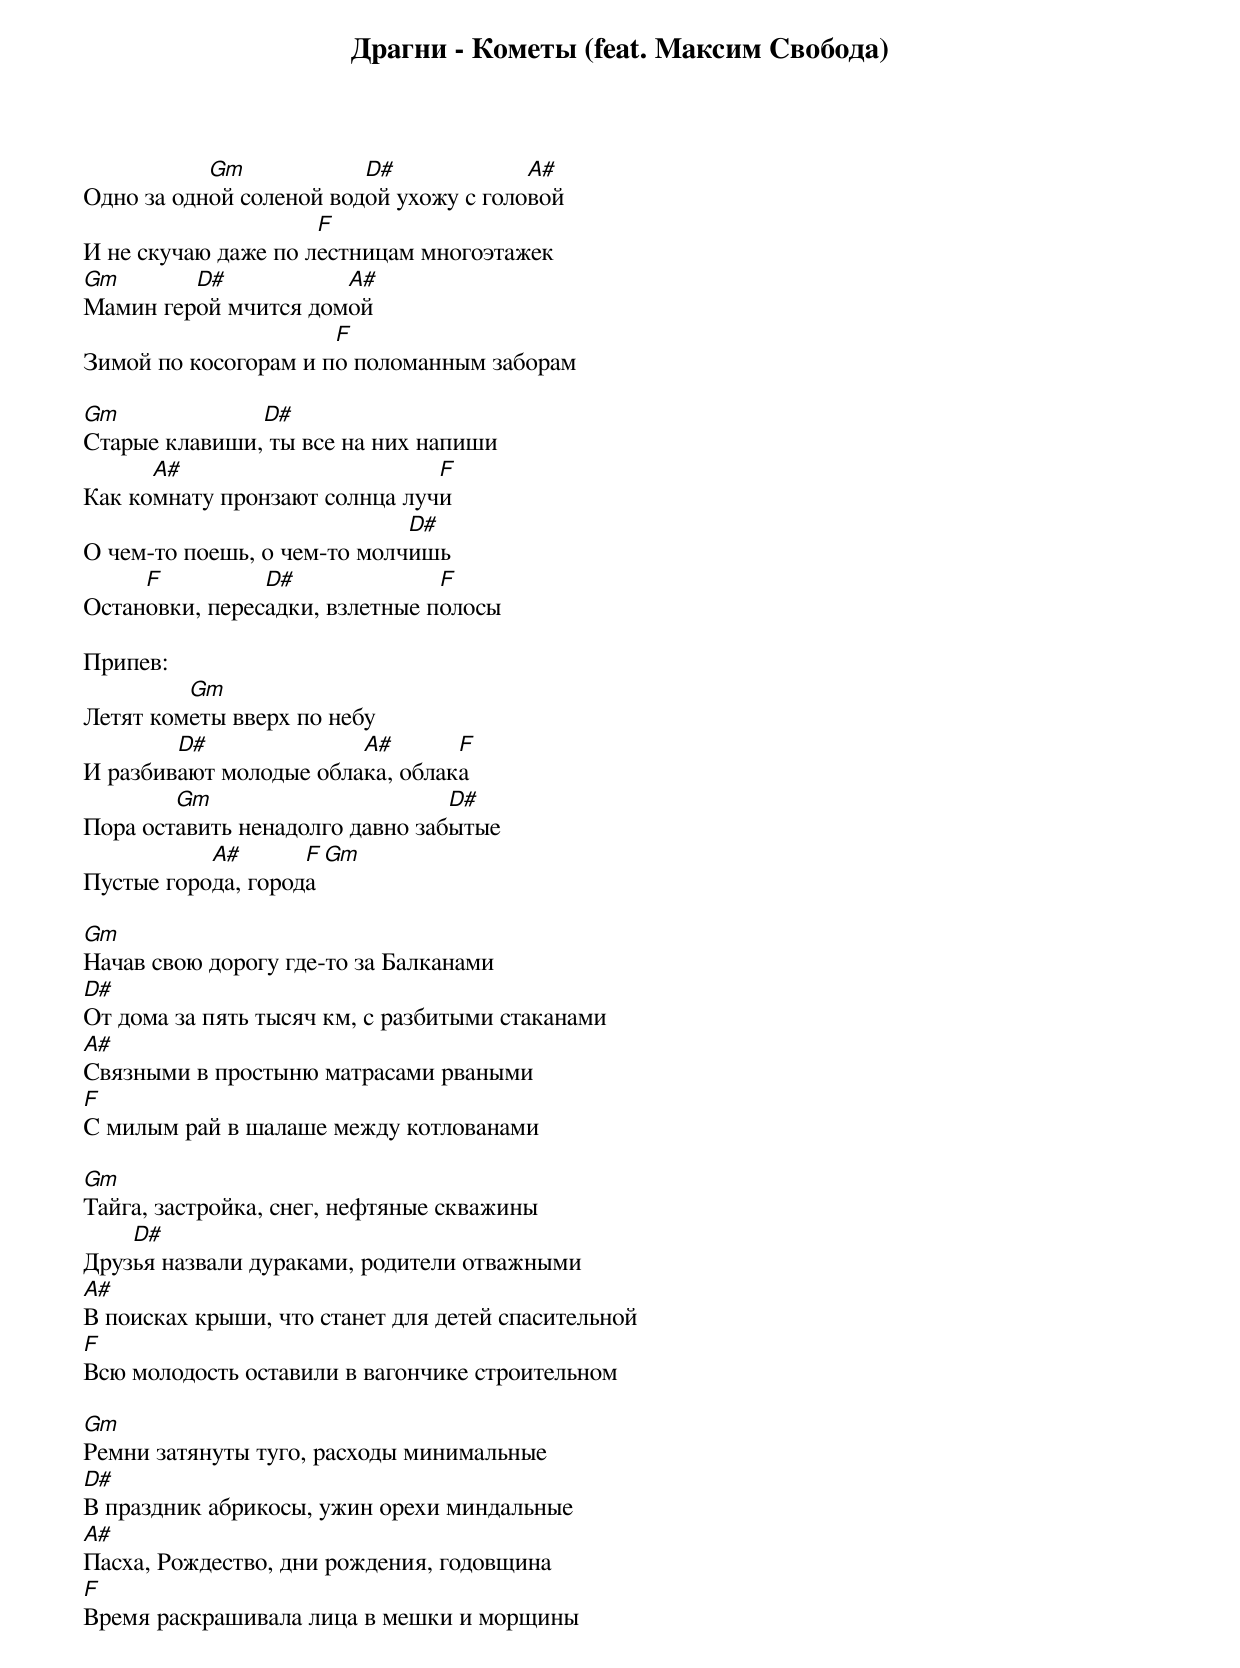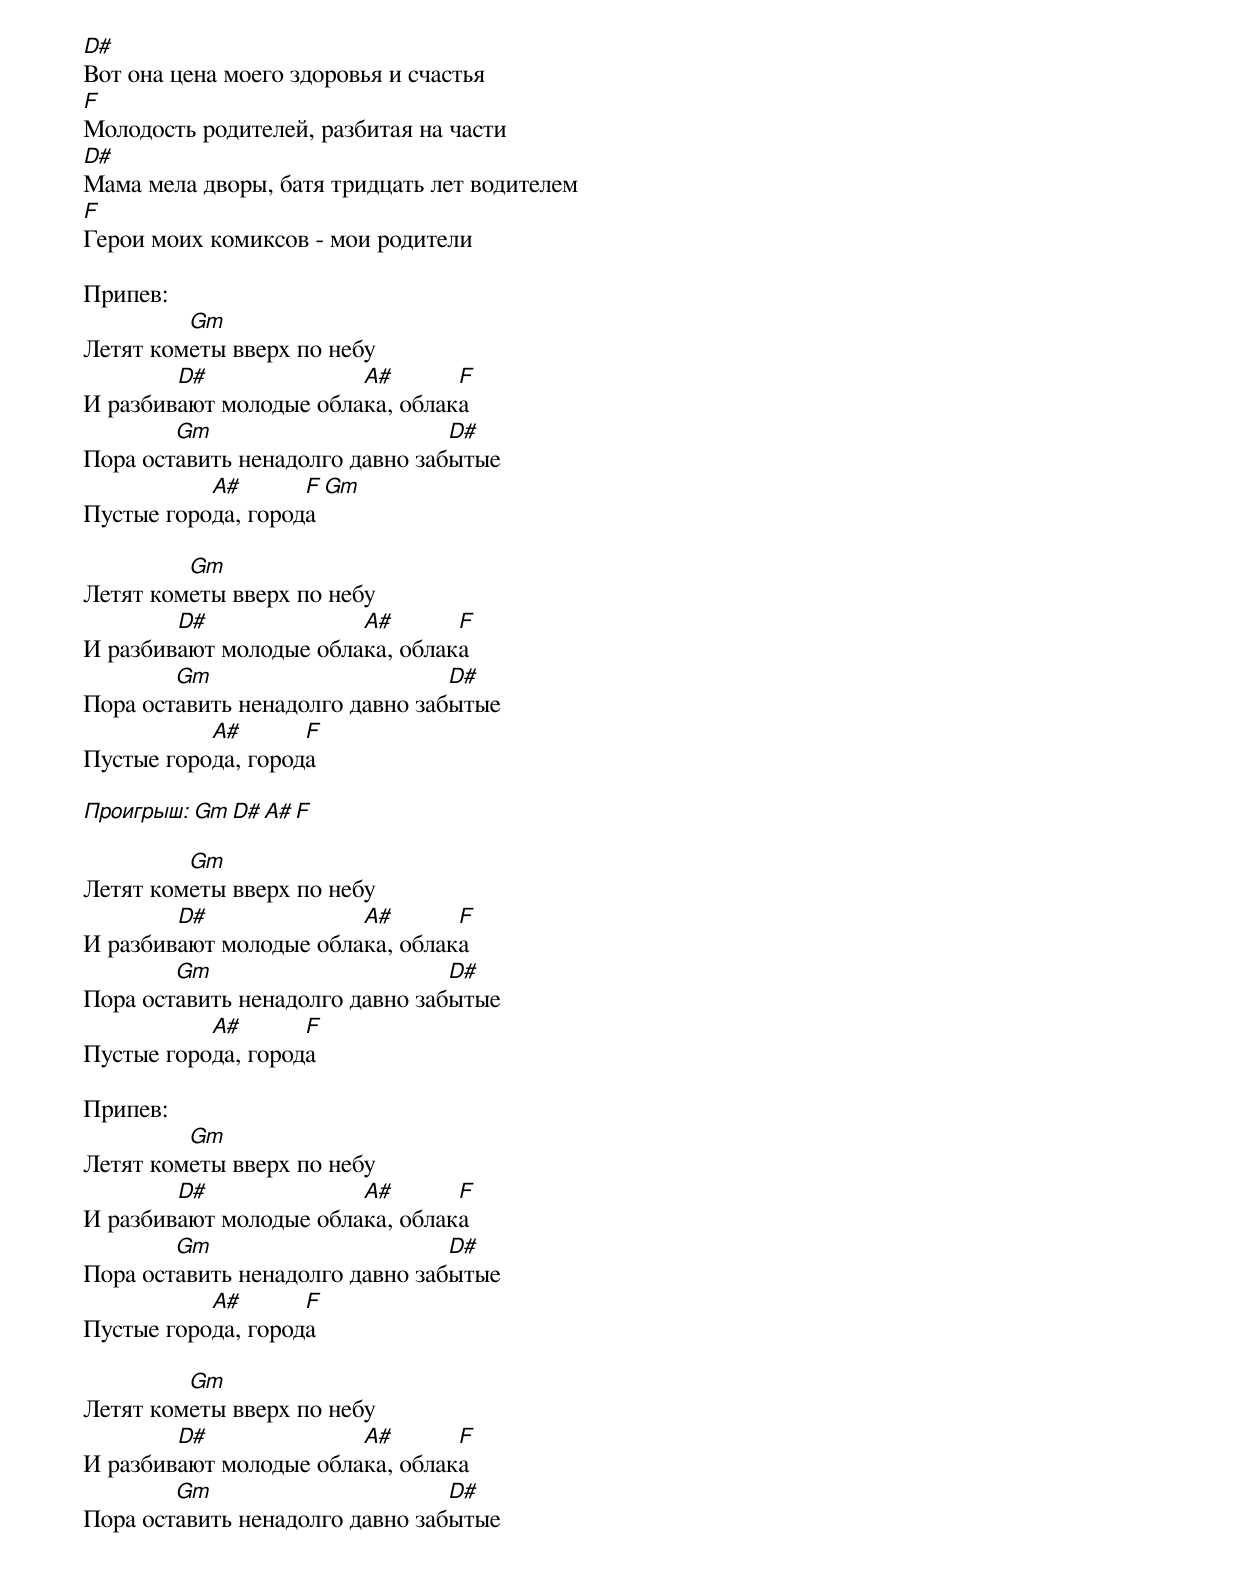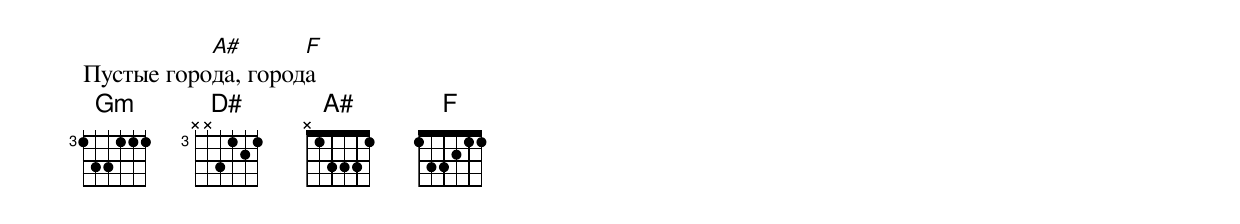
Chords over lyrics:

Драгни - Кометы (feat. Максим Свобода)

           Gm            D#             A#
Одно за одной соленой водой ухожу с головой
                     F
И не скучаю даже по лестницам многоэтажек
Gm       D#           A#
Мамин герой мчится домой
                      F
Зимой по косогорам и по поломанным заборам

Gm             D#
Старые клавиши, ты все на них напиши
      A#                       F
Как комнату пронзают солнца лучи
                             D#
О чем-то поешь, о чем-то молчишь
     F          D#              F
Остановки, пересадки, взлетные полосы

Припев:
         Gm
Летят кометы вверх по небу
        D#              A#       F
И разбивают молодые облака, облака
        Gm                       D#
Пора оставить ненадолго давно забытые
           A#       F Gm
Пустые города, города

Gm
Начав свою дорогу где-то за Балканами
D#
От дома за пять тысяч км, с разбитыми стаканами
A#
Связными в простыню матрасами рваными
F
С милым рай в шалаше между котлованами

Gm
Тайга, застройка, снег, нефтяные скважины
    D#
Друзья назвали дураками, родители отважными
A#
В поисках крыши, что станет для детей спасительной
F
Всю молодость оставили в вагончике строительном

Gm
Ремни затянуты туго, расходы минимальные
D#
В праздник абрикосы, ужин орехи миндальные
A#
Пасха, Рождество, дни рождения, годовщина
F
Время раскрашивала лица в мешки и морщины

D#
Вот она цена моего здоровья и счастья
F
Молодость родителей, разбитая на части
D#
Мама мела дворы, батя тридцать лет водителем
F
Герои моих комиксов - мои родители

Припев:
         Gm
Летят кометы вверх по небу
        D#              A#       F
И разбивают молодые облака, облака
        Gm                       D#
Пора оставить ненадолго давно забытые
           A#       F Gm
Пустые города, города

         Gm
Летят кометы вверх по небу
        D#              A#       F
И разбивают молодые облака, облака
        Gm                       D#
Пора оставить ненадолго давно забытые
           A#       F
Пустые города, города

Проигрыш: Gm D# A# F

         Gm
Летят кометы вверх по небу
        D#              A#       F
И разбивают молодые облака, облака
        Gm                       D#
Пора оставить ненадолго давно забытые
           A#       F
Пустые города, города

Припев:
         Gm
Летят кометы вверх по небу
        D#              A#       F
И разбивают молодые облака, облака
        Gm                       D#
Пора оставить ненадолго давно забытые
           A#       F
Пустые города, города

         Gm
Летят кометы вверх по небу
        D#              A#       F
И разбивают молодые облака, облака
        Gm                       D#
Пора оставить ненадолго давно забытые
           A#       F
Пустые города, города
